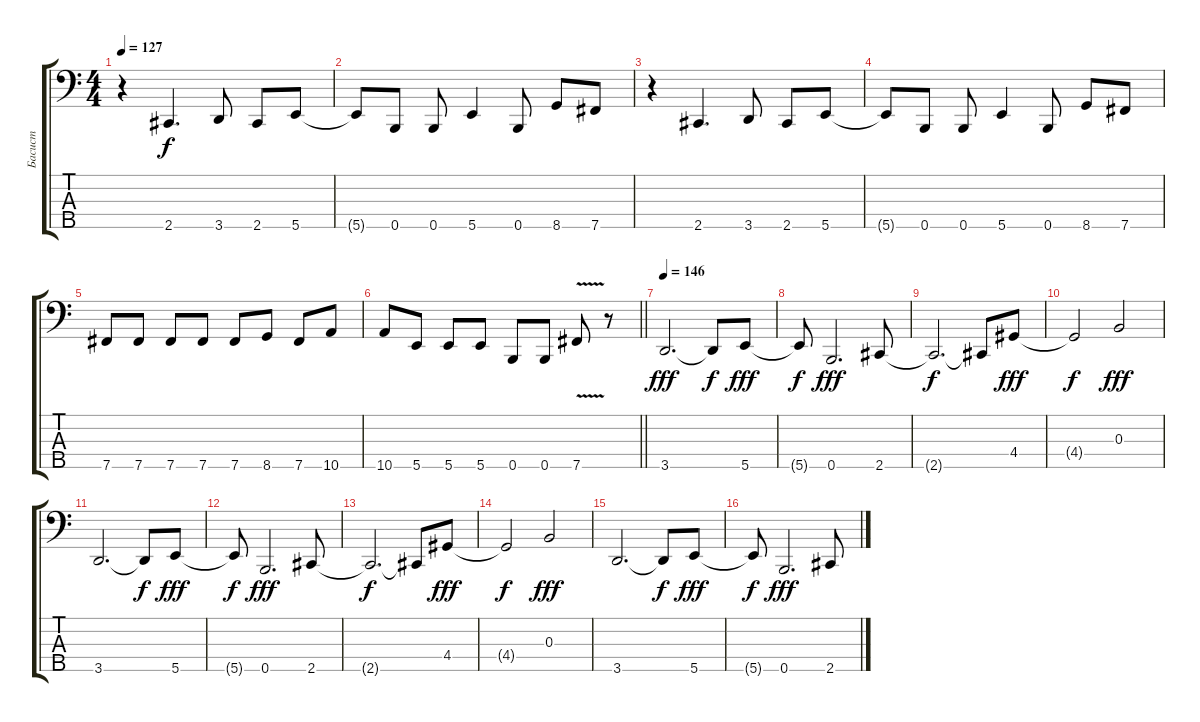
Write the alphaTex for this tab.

\track ("Басист" "Басист") {instrument electricbassfinger}
\staff {score tabs}
\tuning (A2 E2 B1 E1 B0) {hide}
\ts (4 4)
\tempo 127
\clef f4
\ks c
r.4{dy f} 2.5.4{d} 3.5.8 2.5.8 5.5.8 |
5.5{t}.8 0.5.8 0.5.8 5.5.4 0.5.8 8.5.8 7.5.8 |
r.4 2.5.4{d} 3.5.8 2.5.8 5.5.8 |
5.5{t}.8 0.5.8 0.5.8 5.5.4 0.5.8 8.5.8 7.5.8 |
7.5.8 7.5.8 7.5.8 7.5.8 7.5.8 8.5.8 7.5.8 10.5.8 |
\barLineRight lightlight
10.5.8 5.5.8 5.5.8 5.5.8 0.5.8 0.5.8 7.5{v}.8 r.8 |
\tempo 146
3.5.2{d dy fff} 3.5{t}.8{dy f} 5.5.8{dy fff} |
5.5{t}.8{dy f} 0.5.2{d dy fff} 2.5.8 |
2.5{t}.2{d dy f} 2.5{t}.8 4.4.8{dy fff} |
4.4{t}.2{dy f} 0.3.2{dy fff} |
3.5.2{d} 3.5{t}.8{dy f} 5.5.8{dy fff} |
5.5{t}.8{dy f} 0.5.2{d dy fff} 2.5.8 |
2.5{t}.2{d dy f} 2.5{t}.8 4.4.8{dy fff} |
4.4{t}.2{dy f} 0.3.2{dy fff} |
3.5.2{d} 3.5{t}.8{dy f} 5.5.8{dy fff} |
5.5{t}.8{dy f} 0.5.2{d dy fff} 2.5.8
